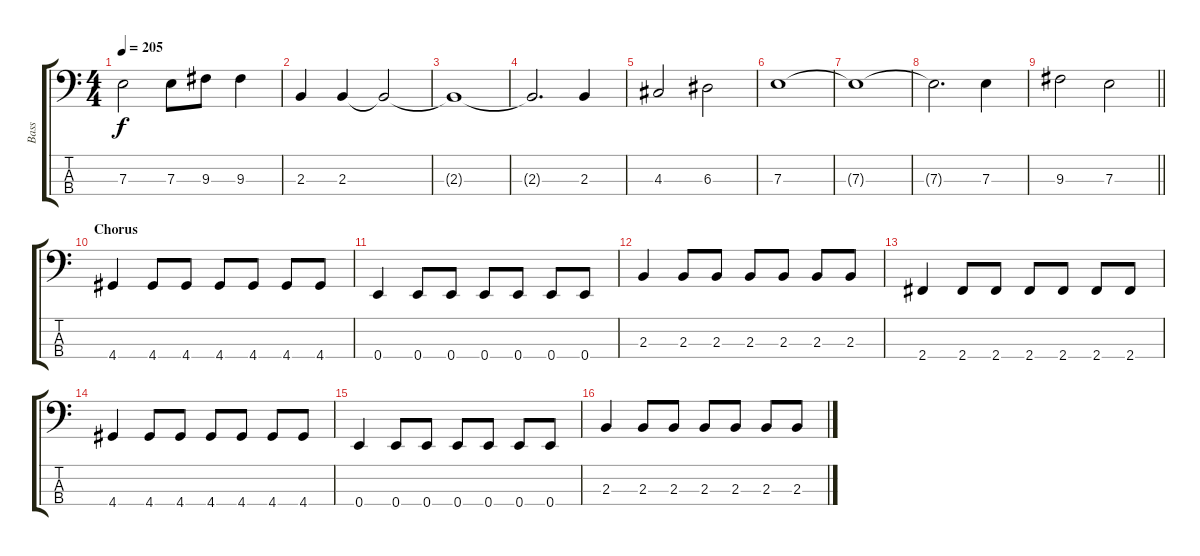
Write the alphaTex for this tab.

\track ("Bass" "Bass") {instrument electricbasspick}
\staff {score tabs}
\tuning (G2 D2 A1 E1) {hide}
\ts (4 4)
\tempo 205
\clef f4
\ks c
7.3{t}.2{dy f} 7.3.8 9.3.8 9.3.4 |
2.3.4 2.3.4 2.3{t}.2 |
2.3{t}.1 |
2.3{t}.2{d} 2.3.4 |
4.3.2 6.3.2 |
7.3.1 |
7.3{t}.1 |
7.3{t}.2{d} 7.3.4 |
\barLineRight lightlight
9.3.2 7.3.2 |
\section ("" "Chorus")
4.4.4 4.4.8 4.4.8 4.4.8 4.4.8 4.4.8 4.4.8 |
0.4.4 0.4.8 0.4.8 0.4.8 0.4.8 0.4.8 0.4.8 |
2.3.4 2.3.8 2.3.8 2.3.8 2.3.8 2.3.8 2.3.8 |
2.4.4 2.4.8 2.4.8 2.4.8 2.4.8 2.4.8 2.4.8 |
4.4.4 4.4.8 4.4.8 4.4.8 4.4.8 4.4.8 4.4.8 |
0.4.4 0.4.8 0.4.8 0.4.8 0.4.8 0.4.8 0.4.8 |
2.3.4 2.3.8 2.3.8 2.3.8 2.3.8 2.3.8 2.3.8
